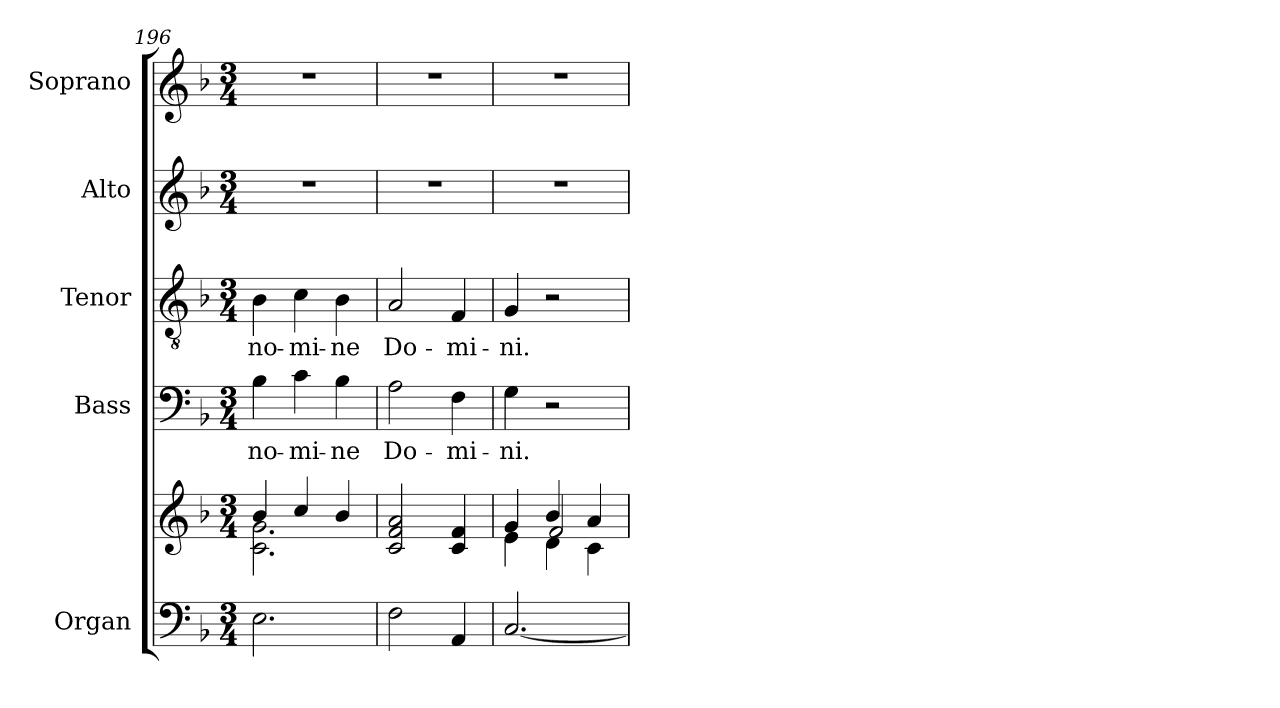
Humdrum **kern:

**kern	**kern	**kern	**text	**kern	**text	**kern	**kern
*part5	*part5	*part4	*part4	*part3	*part3	*part2	*part1
*staff6	*staff5	*staff4	*staff4	*staff3	*staff3	*staff2	*staff1
*I"Organ	*	*I"Bass	*	*I"Tenor	*	*I"Alto	*I"Soprano
*I'Org.	*	*I'B.	*	*I'T.	*	*I'A.	*I'S.
*clefF4	*clefG2	*clefF4	*	*clefGv2	*	*clefG2	*clefG2
*k[b-]	*k[b-]	*k[b-]	*	*k[b-]	*	*k[b-]	*k[b-]
*F:	*F:	*F:	*	*F:	*	*F:	*F:
*M3/4	*M3/4	*M3/4	*	*M3/4	*	*M3/4	*M3/4
=196	=196	=196	=196	=196	=196	=196	=196
*	*^	*	*	*	*	*	*
!	!	!	!	!LO:LY:b	!	!LO:LY:b	!	!
2.E\	4b-/	2.c\ 2.g\	4B-\	no-	4B-\	no-	2.r	2.r
!	!	!	!	!LO:LY:b	!	!LO:LY:b	!	!
.	4cc/	.	4c\	-mi-	4c\	-mi-	.	.
!	!	!	!	!LO:LY:b	!	!LO:LY:b	!	!
.	4b-/	.	4B-\	-ne	4B-\	-ne	.	.
*	*v	*v	*	*	*	*	*	*
=197	=197	=197	=197	=197	=197	=197	=197
!	!	!	!LO:LY:b	!	!LO:LY:b	!	!
2F\	2c/ 2f/ 2a/	2A\	Do-	2A/	Do-	2.r	2.r
!	!	!	!LO:LY:b	!	!LO:LY:b	!	!
4AA/	4c/ 4f/	4F\	-mi-	4F/	-mi-	.	.
=198	=198	=198	=198	=198	=198	=198	=198
*	*^	*	*	*	*	*	*
*	*	*^	*	*	*	*	*	*
!	!	!	!	!	!LO:LY:b	!	!LO:LY:b	!	!
[2.C/	4g/	4e\	4ryy	4G\	-ni.	4G/	-ni.	2.r	2.r
.	4b-/	4d\	2f/	2r	.	2r	.	.	.
.	4a/	4c\	.	.	.	.	.	.	.
*	*v	*v	*v	*	*	*	*	*	*
=	=	=	=	=	=	=	=
*-	*-	*-	*-	*-	*-	*-	*-
